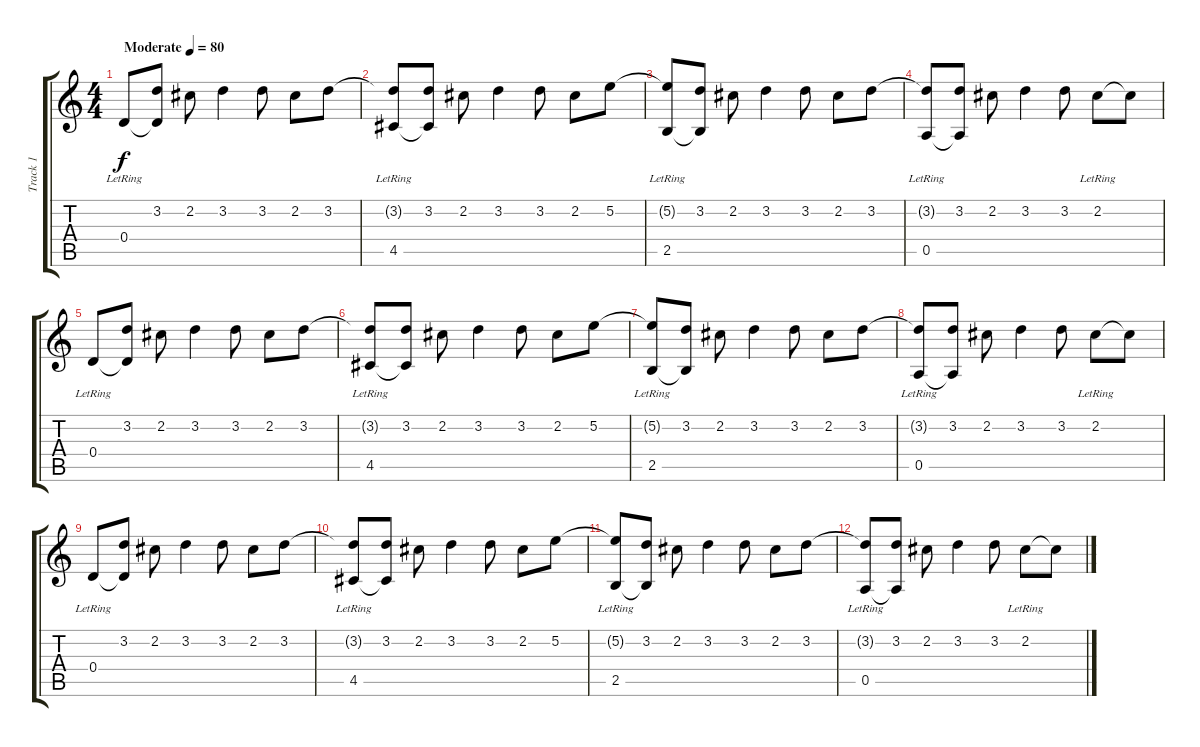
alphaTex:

\track ("Track 1" "Track 1") {instrument acousticguitarsteel}
\staff {score tabs}
\tuning (E4 B3 G3 D3 A2 E2) {hide}
\ts (4 4)
\tempo (80 "Moderate")
\clef g2
\ks c
0.4{lr}.8{dy f instrument acousticguitarsteel} (3.2 0.4{t}).8 2.2.8 3.2.4 3.2.8 2.2.8 3.2.8 |
(3.2{t} 4.5{lr}).8 (3.2 4.5{t}).8 2.2.8 3.2.4 3.2.8 2.2.8 5.2.8 |
(5.2{t} 2.5{lr}).8 (3.2 2.5{t}).8 2.2.8 3.2.4 3.2.8 2.2.8 3.2.8 |
(3.2{t} 0.5{lr}).8 (3.2 0.5{t}).8 2.2.8 3.2.4 3.2.8 2.2{lr}.8 2.2{t}.8 |
0.4{lr}.8 (3.2 0.4{t}).8 2.2.8 3.2.4 3.2.8 2.2.8 3.2.8 |
(3.2{t} 4.5{lr}).8 (3.2 4.5{t}).8 2.2.8 3.2.4 3.2.8 2.2.8 5.2.8 |
(5.2{t} 2.5{lr}).8 (3.2 2.5{t}).8 2.2.8 3.2.4 3.2.8 2.2.8 3.2.8 |
(3.2{t} 0.5{lr}).8 (3.2 0.5{t}).8 2.2.8 3.2.4 3.2.8 2.2{lr}.8 2.2{t}.8 |
0.4{lr}.8 (3.2 0.4{t}).8 2.2.8 3.2.4 3.2.8 2.2.8 3.2.8 |
(3.2{t} 4.5{lr}).8 (3.2 4.5{t}).8 2.2.8 3.2.4 3.2.8 2.2.8 5.2.8 |
(5.2{t} 2.5{lr}).8 (3.2 2.5{t}).8 2.2.8 3.2.4 3.2.8 2.2.8 3.2.8 |
(3.2{t} 0.5{lr}).8 (3.2 0.5{t}).8 2.2.8 3.2.4 3.2.8 2.2{lr}.8 2.2{t}.8
